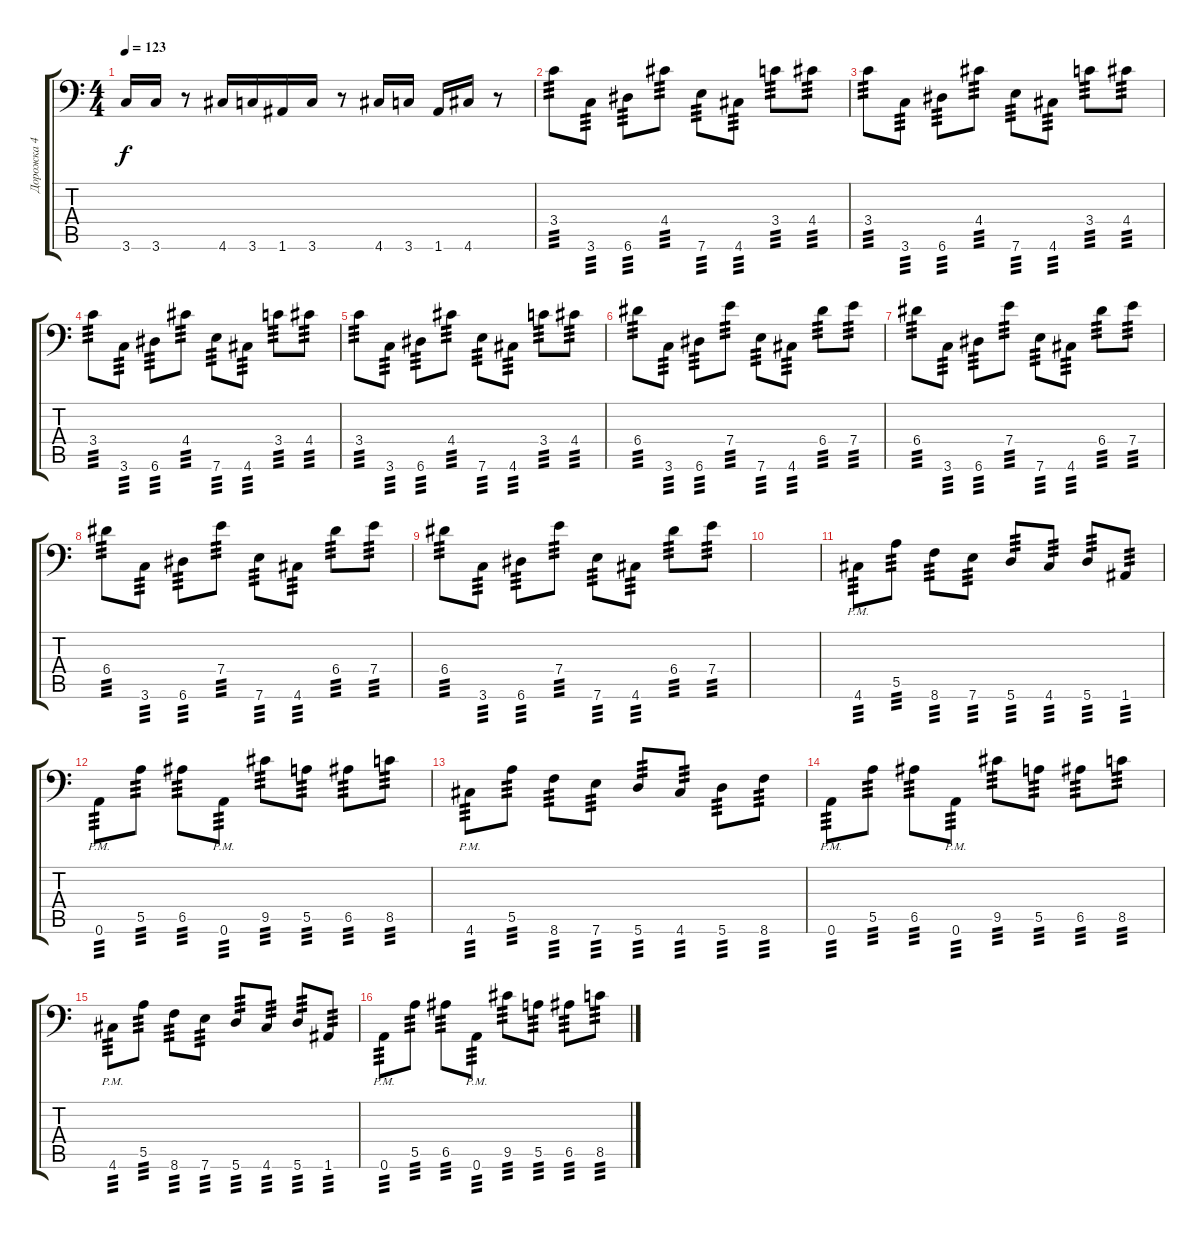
\track ("Дорожка 4" "Дорожка 4") {instrument distortionguitar}
\staff {score tabs}
\tuning (B3 Gb3 D3 A2 E2 A1) {hide}
\ts (4 4)
\tempo 123
\clef f4
\ks c
3.6.16{dy f} 3.6.16 r.8 4.6.16 3.6.16 1.6.16 3.6.16 r.8 4.6.16 3.6.16 1.6.16 4.6.16 r.8 |
3.4.8{tp 3} 3.6.8{tp 3} 6.6.8{tp 3} 4.4.8{tp 3} 7.6.8{tp 3} 4.6.8{tp 3} 3.4.8{tp 3} 4.4.8{tp 3} |
3.4.8{tp 3} 3.6.8{tp 3} 6.6.8{tp 3} 4.4.8{tp 3} 7.6.8{tp 3} 4.6.8{tp 3} 3.4.8{tp 3} 4.4.8{tp 3} |
3.4.8{tp 3} 3.6.8{tp 3} 6.6.8{tp 3} 4.4.8{tp 3} 7.6.8{tp 3} 4.6.8{tp 3} 3.4.8{tp 3} 4.4.8{tp 3} |
3.4.8{tp 3} 3.6.8{tp 3} 6.6.8{tp 3} 4.4.8{tp 3} 7.6.8{tp 3} 4.6.8{tp 3} 3.4.8{tp 3} 4.4.8{tp 3} |
6.4.8{tp 3} 3.6.8{tp 3} 6.6.8{tp 3} 7.4.8{tp 3} 7.6.8{tp 3} 4.6.8{tp 3} 6.4.8{tp 3} 7.4.8{tp 3} |
6.4.8{tp 3} 3.6.8{tp 3} 6.6.8{tp 3} 7.4.8{tp 3} 7.6.8{tp 3} 4.6.8{tp 3} 6.4.8{tp 3} 7.4.8{tp 3} |
6.4.8{tp 3} 3.6.8{tp 3} 6.6.8{tp 3} 7.4.8{tp 3} 7.6.8{tp 3} 4.6.8{tp 3} 6.4.8{tp 3} 7.4.8{tp 3} |
6.4.8{tp 3} 3.6.8{tp 3} 6.6.8{tp 3} 7.4.8{tp 3} 7.6.8{tp 3} 4.6.8{tp 3} 6.4.8{tp 3} 7.4.8{tp 3} |
|
4.6{pm}.8{tp 3} 5.5.8{tp 3} 8.6.8{tp 3} 7.6.8{tp 3} 5.6.8{tp 3} 4.6.8{tp 3} 5.6.8{tp 3} 1.6.8{tp 3} |
0.6{pm}.8{tp 3} 5.5.8{tp 3} 6.5.8{tp 3} 0.6{pm}.8{tp 3} 9.5.8{tp 3} 5.5.8{tp 3} 6.5.8{tp 3} 8.5.8{tp 3} |
4.6{pm}.8{tp 3} 5.5.8{tp 3} 8.6.8{tp 3} 7.6.8{tp 3} 5.6.8{tp 3} 4.6.8{tp 3} 5.6.8{tp 3} 8.6.8{tp 3} |
0.6{pm}.8{tp 3} 5.5.8{tp 3} 6.5.8{tp 3} 0.6{pm}.8{tp 3} 9.5.8{tp 3} 5.5.8{tp 3} 6.5.8{tp 3} 8.5.8{tp 3} |
4.6{pm}.8{tp 3} 5.5.8{tp 3} 8.6.8{tp 3} 7.6.8{tp 3} 5.6.8{tp 3} 4.6.8{tp 3} 5.6.8{tp 3} 1.6.8{tp 3} |
0.6{pm}.8{tp 3} 5.5.8{tp 3} 6.5.8{tp 3} 0.6{pm}.8{tp 3} 9.5.8{tp 3} 5.5.8{tp 3} 6.5.8{tp 3} 8.5.8{tp 3}
